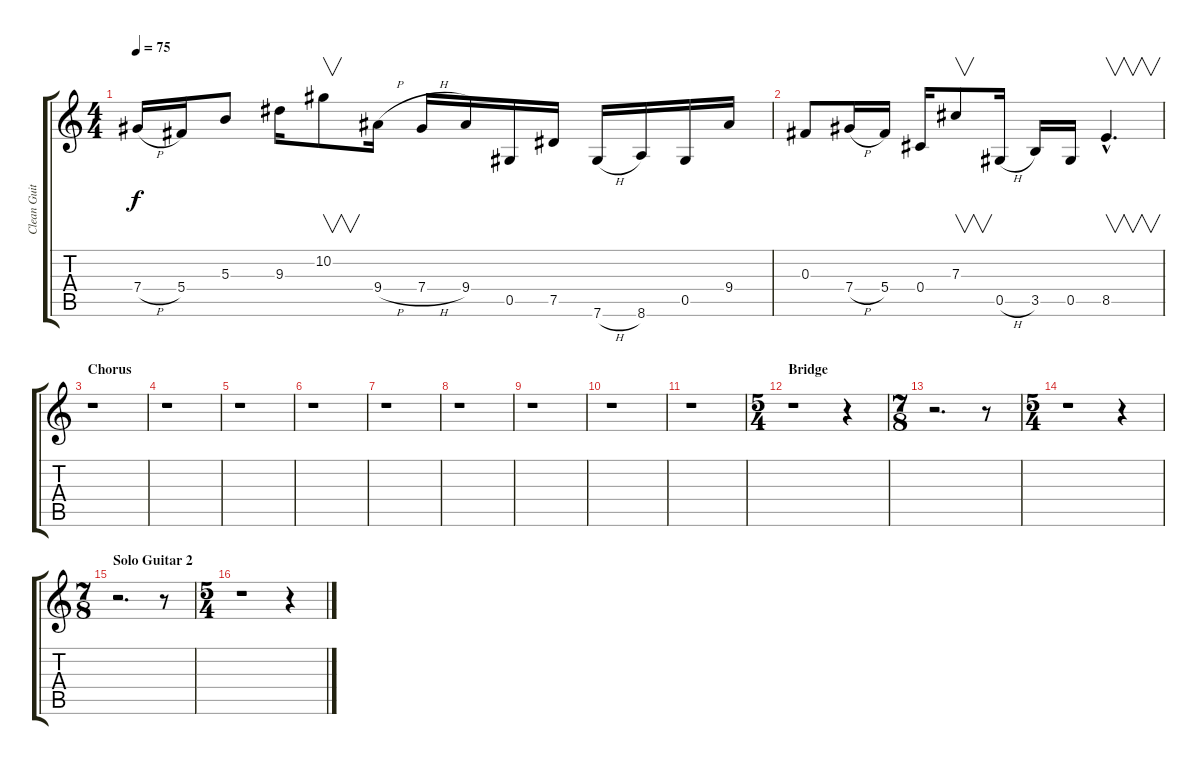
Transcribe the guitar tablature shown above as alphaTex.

\track ("Clean Guitar 3" "Clean Guit") {instrument electricguitarjazz}
\staff {score tabs}
\tuning (Eb4 Bb3 Gb3 Db3 Ab2 Db2) {hide}
\ts (4 4)
\tempo 75
\clef g2
\ks c
7.4{h}.16{dy f} 5.4.16 5.3.8 9.3.16 10.2.8{v} 9.4{h}.16 7.4{h}.16 9.4.16 0.5.16 7.5.16 7.6{h}.16 8.6.16 0.5.16 9.4.16 |
0.3.8 7.4{h}.16 5.4.16 0.4.16 7.3.8{v} 0.5{h}.16 3.5.16 0.5.16 8.5{hac}.4{v d} |
\section ("" "Chorus")
r.1 |
r.1 |
r.1 |
r.1 |
r.1 |
r.1 |
r.1 |
r.1 |
r.1 |
\ts (5 4)
\section ("" "Bridge")
r.1 r.4 |
\ts (7 8)
r.2{d} r.8 |
\ts (5 4)
r.1 r.4 |
\ts (7 8)
\section ("" "Solo Guitar 2")
r.2{d} r.8 |
\ts (5 4)
r.1 r.4
